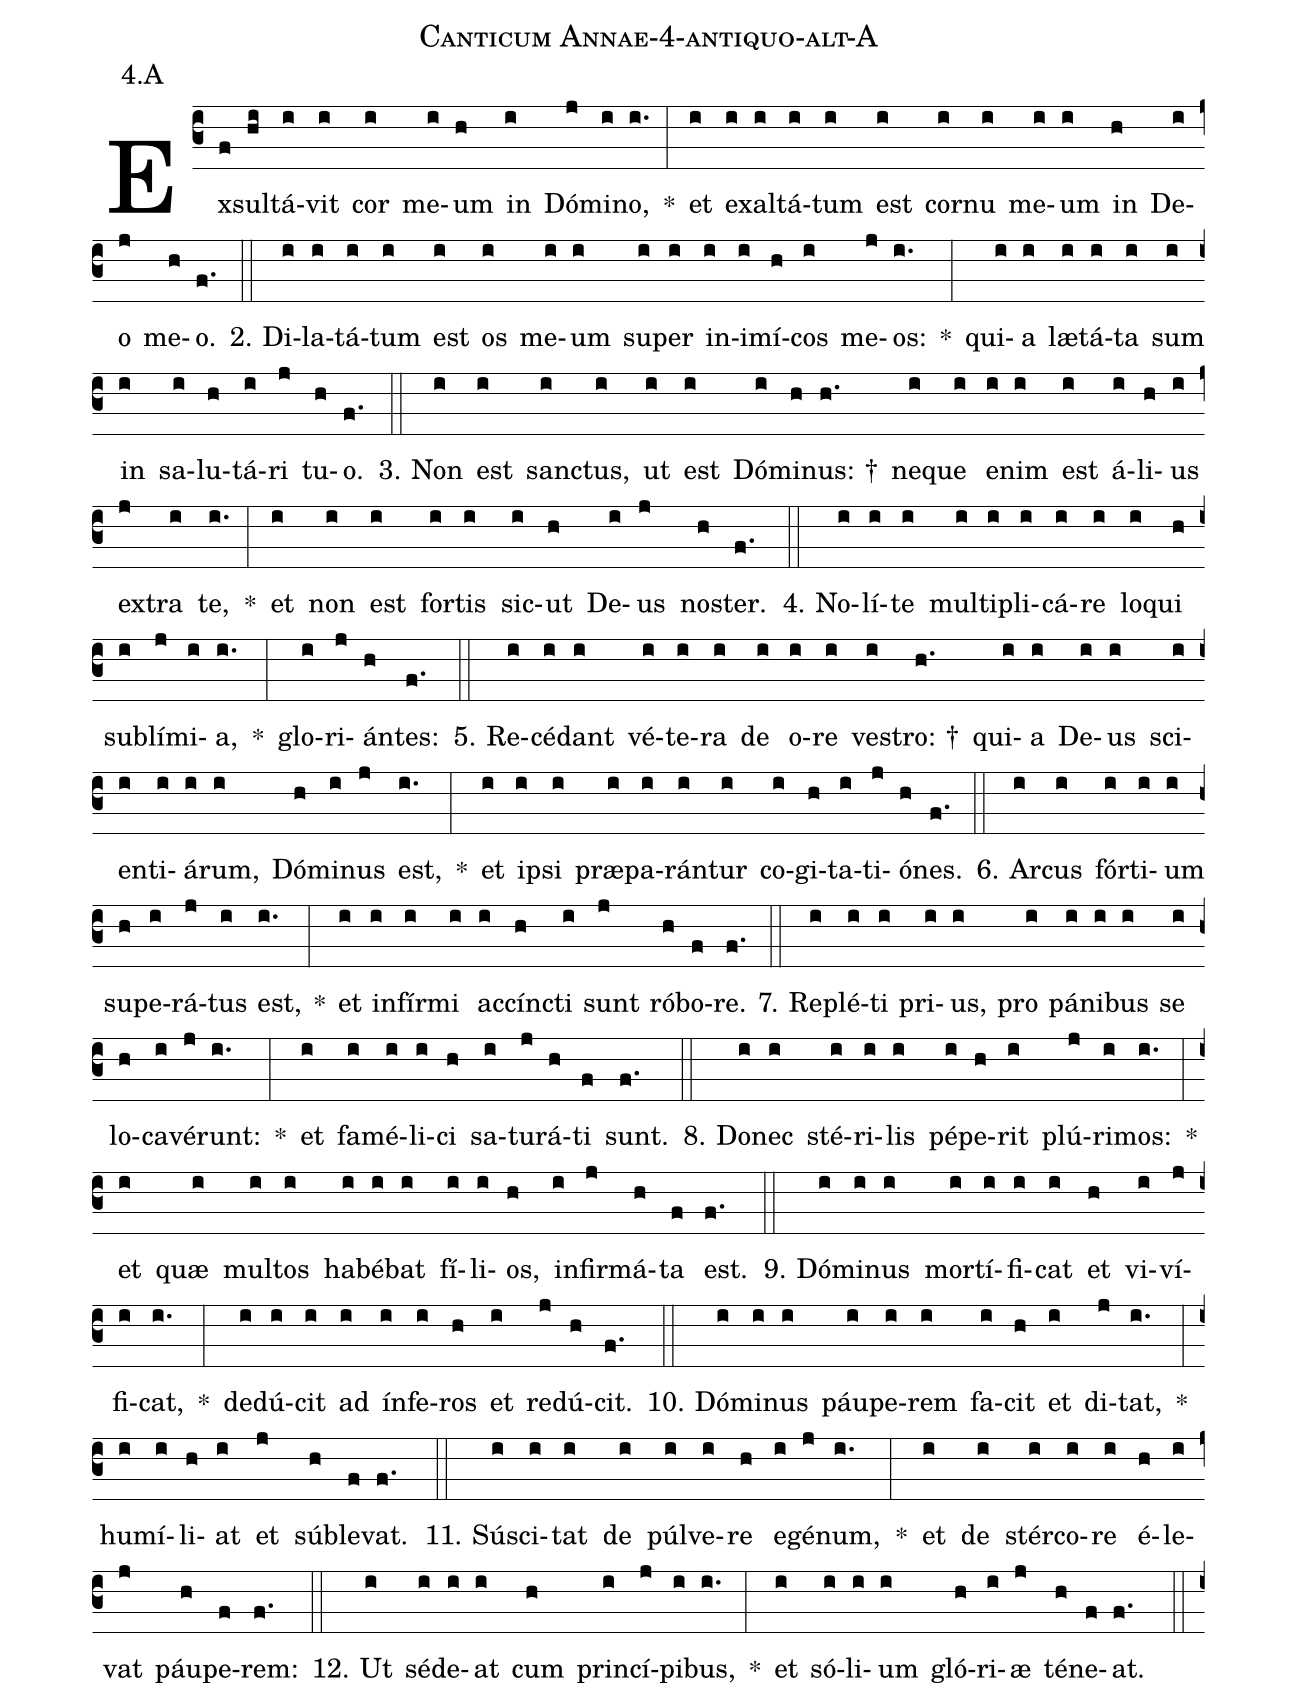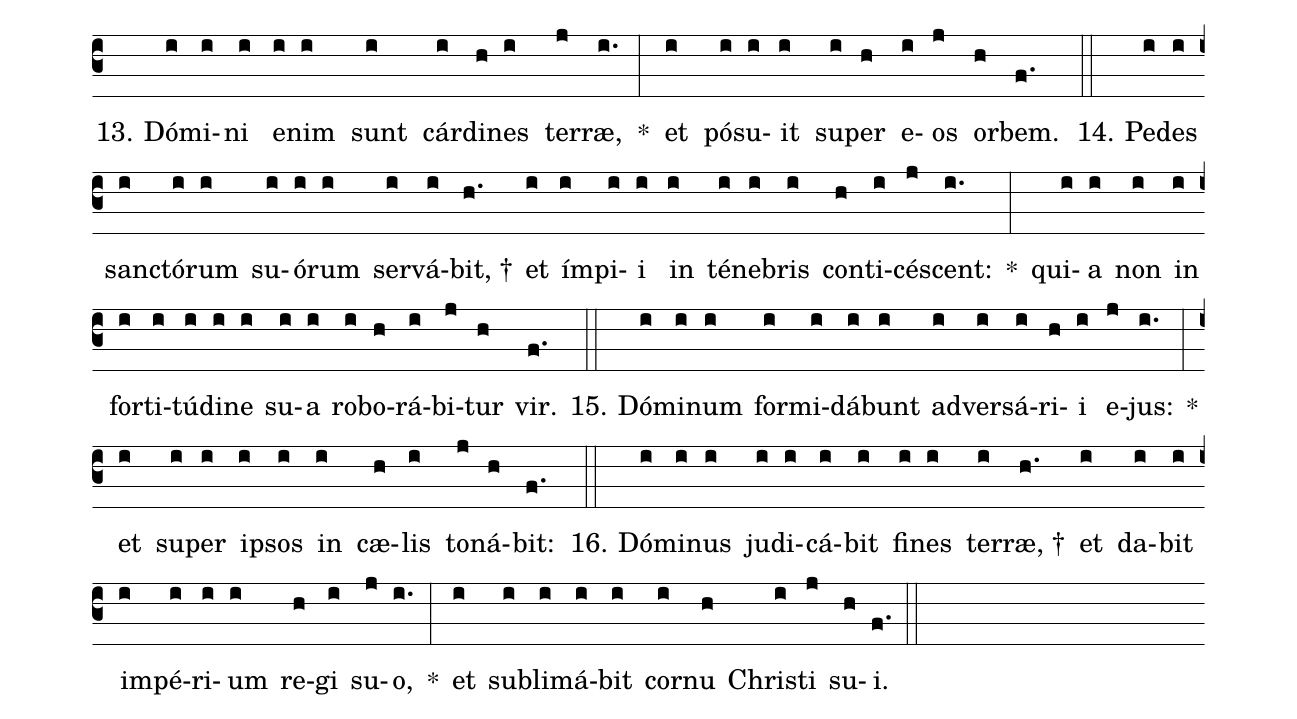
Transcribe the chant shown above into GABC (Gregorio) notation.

name: Canticum Annae-4-antiquo-alt-A;
annotation: 4.A;
%%
(c3)Ex(f)sul(hi)tá(i)vit(i) cor(i) me(i)um(h) in(i) Dó(j)mi(i)no,(i.) *(:) et(i) ex(i)al(i)tá(i)tum(i) est(i) cor(i)nu(i) me(i)um(i) in(h) De(i)o(j) me(h)o.(f.) (::)
2. Di(i)la(i)tá(i)tum(i) est(i) os(i) me(i)um(i) su(i)per(i) in(i)i(i)mí(h)cos(i) me(j)os:(i.) *(:) qui(i)a(i) læ(i)tá(i)ta(i) sum(i) in(i) sa(i)lu(h)tá(i)ri(j) tu(h)o.(f.) (::)
3. Non(i) est(i) sanc(i)tus,(i) ut(i) est(i) Dó(i)mi(h)nus: †(h.) ne(i)que(i) e(i)nim(i) est(i) á(i)li(h)us(i) ex(j)tra(i) te,(i.) *(:) et(i) non(i) est(i) for(i)tis(i) sic(i)ut(h) De(i)us(j) nos(h)ter.(f.) (::)
4. No(i)lí(i)te(i) mul(i)ti(i)pli(i)cá(i)re(i) lo(i)qui(h) sub(i)lí(j)mi(i)a,(i.) *(:) glo(i)ri(j)án(h)tes:(f.) (::)
5. Re(i)cé(i)dant(i) vé(i)te(i)ra(i) de(i) o(i)re(i) ves(i)tro: †(h.) qui(i)a(i) De(i)us(i) sci(i)en(i)ti(i)á(i)rum,(i) Dó(h)mi(i)nus(j) est,(i.) *(:) et(i) ip(i)si(i) præ(i)pa(i)rán(i)tur(i) co(i)gi(h)ta(i)ti(j)ó(h)nes.(f.) (::)
6. Ar(i)cus(i) fór(i)ti(i)um(i) su(h)pe(i)rá(j)tus(i) est,(i.) *(:) et(i) in(i)fír(i)mi(i) ac(i)cínc(h)ti(i) sunt(j) ró(h)bo(f)re.(f.) (::)
7. Re(i)plé(i)ti(i) pri(i)us,(i) pro(i) pá(i)ni(i)bus(i) se(i) lo(h)ca(i)vé(j)runt:(i.) *(:) et(i) fa(i)mé(i)li(i)ci(h) sa(i)tu(j)rá(h)ti(f) sunt.(f.) (::)
8. Do(i)nec(i) sté(i)ri(i)lis(i) pé(i)pe(h)rit(i) plú(j)ri(i)mos:(i.) *(:) et(i) quæ(i) mul(i)tos(i) ha(i)bé(i)bat(i) fí(i)li(i)os,(h) in(i)fir(j)má(h)ta(f) est.(f.) (::)
9. Dó(i)mi(i)nus(i) mor(i)tí(i)fi(i)cat(i) et(h) vi(i)ví(j)fi(i)cat,(i.) *(:) de(i)dú(i)cit(i) ad(i) ín(i)fe(i)ros(h) et(i) re(j)dú(h)cit.(f.) (::)
10. Dó(i)mi(i)nus(i) páu(i)pe(i)rem(i) fa(i)cit(h) et(i) di(j)tat,(i.) *(:) hu(i)mí(i)li(h)at(i) et(j) súb(h)le(f)vat.(f.) (::)
11. Sú(i)sci(i)tat(i) de(i) púl(i)ve(i)re(h) e(i)gé(j)num,(i.) *(:) et(i) de(i) stér(i)co(i)re(i) é(h)le(i)vat(j) páu(h)pe(f)rem:(f.) (::)
12. Ut(i) sé(i)de(i)at(i) cum(h) prin(i)cí(j)pi(i)bus,(i.) *(:) et(i) só(i)li(i)um(i) gló(h)ri(i)æ(j) té(h)ne(f)at.(f.) (::)
13. Dó(i)mi(i)ni(i) e(i)nim(i) sunt(i) cár(i)di(h)nes(i) ter(j)ræ,(i.) *(:) et(i) pó(i)su(i)it(i) su(i)per(h) e(i)os(j) or(h)bem.(f.) (::)
14. Pe(i)des(i) sanc(i)tó(i)rum(i) su(i)ó(i)rum(i) ser(i)vá(i)bit, †(h.) et(i) ím(i)pi(i)i(i) in(i) té(i)ne(i)bris(i) con(h)ti(i)cé(j)scent:(i.) *(:) qui(i)a(i) non(i) in(i) for(i)ti(i)tú(i)di(i)ne(i) su(i)a(i) ro(i)bo(h)rá(i)bi(j)tur(h) vir.(f.) (::)
15. Dó(i)mi(i)num(i) for(i)mi(i)dá(i)bunt(i) ad(i)ver(i)sá(i)ri(h)i(i) e(j)jus:(i.) *(:) et(i) su(i)per(i) ip(i)sos(i) in(i) cæ(h)lis(i) to(j)ná(h)bit:(f.) (::)
16. Dó(i)mi(i)nus(i) ju(i)di(i)cá(i)bit(i) fi(i)nes(i) ter(i)ræ, †(h.) et(i) da(i)bit(i) im(i)pé(i)ri(i)um(i) re(h)gi(i) su(j)o,(i.) *(:) et(i) sub(i)li(i)má(i)bit(i) cor(i)nu(h) Chris(i)ti(j) su(h)i.(f.) (::)
